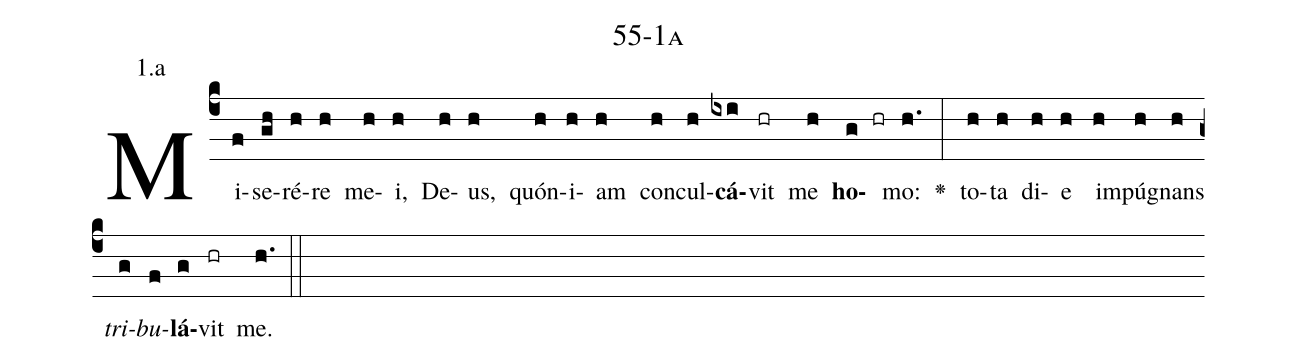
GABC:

name: 55-1a;
annotation: 1.a;
%%
(c4)Mi(f)se(gh)ré(h)re(h) me(h)i,(h) De(h)us,(h) quón(h)i(h)am(h) con(h)cul(h)<b>cá</b>(ixi)vit(hr) me(h) <b>ho</b>(g hr)mo:(h.) <v>\greheightstar</v>(:) to(h)ta(h) di(h)e(h) im(h)pú(h)gnans(h) <i>tri</i>(g)<i>bu</i>(f)<b>lá</b>(g)vit(hr) me.(h.) (::)


%E(h) u(h) o(g) u(f) a(g) e.(h.) (::)
